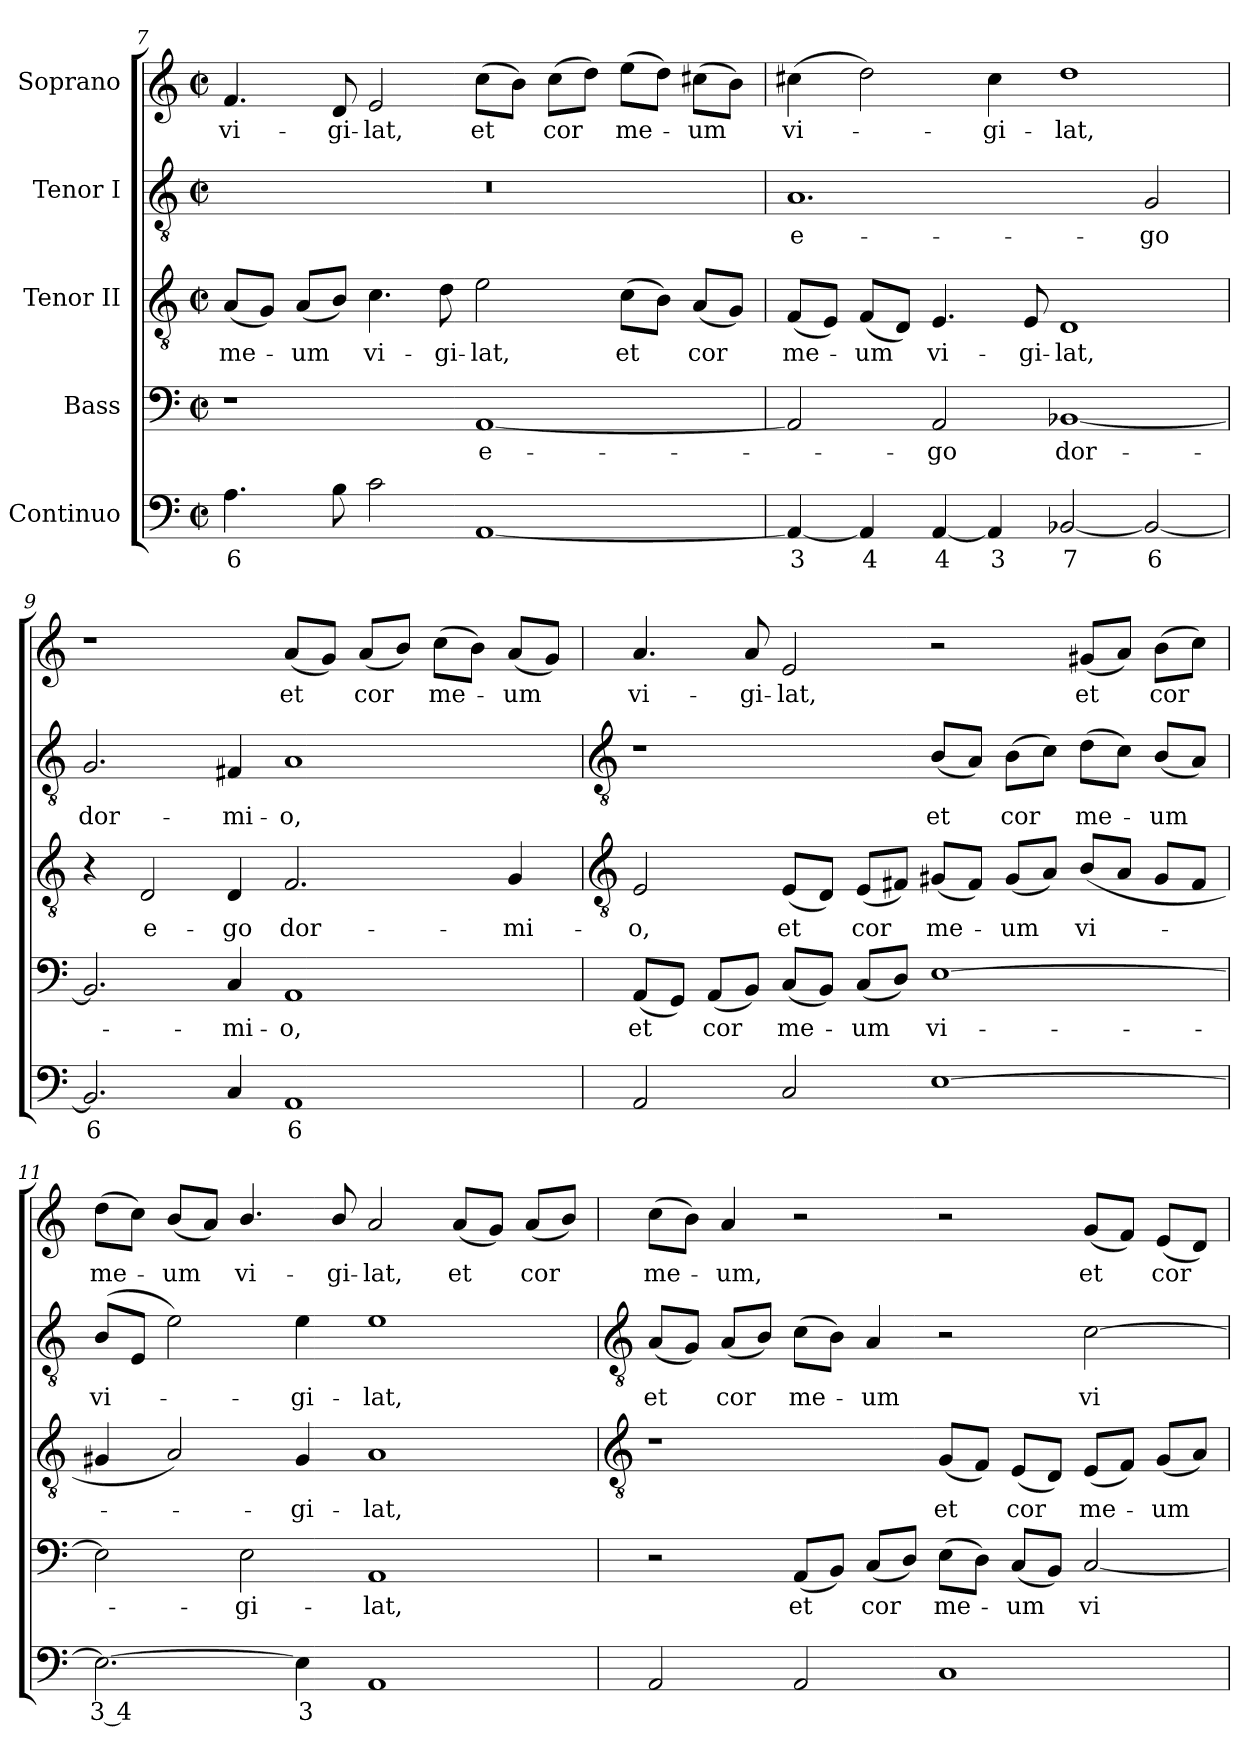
**kern	**text	**kern	**text	**kern	**text	**kern	**text	**kern	**text
*part5	*part5	*part4	*part4	*part3	*part3	*part2	*part2	*part1	*part1
*staff5	*staff5	*staff4	*staff4	*staff3	*staff3	*staff2	*staff2	*staff1	*staff1
*I"Continuo	*	*I"Bass	*	*I"Tenor II	*	*I"Tenor I	*	*I"Soprano	*
!!LO:LB:g=z
*clefF4	*	*clefF4	*	*clefGv2	*	*clefGv2	*	*clefG2	*
*k[]	*	*k[]	*	*k[]	*	*k[]	*	*k[]	*
*C:	*	*C:	*	*C:	*	*C:	*	*C:	*
*M4/2	*	*M4/2	*	*M4/2	*	*M4/2	*	*M4/2	*
*met(c|)	*	*met(c|)	*	*met(c|)	*	*met(c|)	*	*met(c|)	*
=7	=7	=7	=7	=7	=7	=7	=7	=7	=7
!	!LO:LY:b	!	!	!	!LO:LY:b	!	!	!	!LO:LY:b
4.A	6	1r	.	(<8AL	me-	0r	.	4.f	vi-
.	.	.	.	8GJ)	.	.	.	.	.
!	!	!	!	!	!LO:LY:b	!	!	!	!
.	.	.	.	(<8AL	um	.	.	.	.
!	!	!	!	!	!	!	!	!	!LO:LY:b
8B	.	.	.	8BJ)	.	.	.	8d	-gi-
!	!	!	!	!	!LO:LY:b	!	!	!	!LO:LY:b
2c	.	.	.	4.c	vi-	.	.	2e	-lat,
!	!	!	!	!	!LO:LY:b	!	!	!	!
.	.	.	.	8d	-gi-	.	.	.	.
!	!	!	!LO:LY:b	!	!LO:LY:b	!	!	!	!LO:LY:b
[1AA	.	[1AA	e-	2e	-lat,	.	.	(>8ccL	et
.	.	.	.	.	.	.	.	8bJ)	.
!	!	!	!	!	!	!	!	!	!LO:LY:b
.	.	.	.	.	.	.	.	(>8ccL	cor
.	.	.	.	.	.	.	.	8ddJ)	.
!	!	!	!	!	!LO:LY:b	!	!	!	!LO:LY:b
.	.	.	.	(>8cL	et	.	.	(>8eeL	me-
.	.	.	.	8BJ)	.	.	.	8ddJ)	.
!	!	!	!	!	!LO:LY:b	!	!	!	!LO:LY:b
.	.	.	.	(<8AL	cor	.	.	(>8cc#XL	um
.	.	.	.	8GJ)	.	.	.	8bJ)	.
=8	=8	=8	=8	=8	=8	=8	=8	=8	=8
!	!LO:LY:b	!	!	!	!LO:LY:b	!	!LO:LY:b	!	!LO:LY:b
4AA_	3	2AA]	.	(<8FL	me-	1.A	e-	(>4cc#X	vi-
.	.	.	.	8EJ)	.	.	.	.	.
!	!LO:LY:b	!	!	!	!LO:LY:b	!	!	!	!
4AA]	4	.	.	(<8FL	um	.	.	2dd)	.
.	.	.	.	8DJ)	.	.	.	.	.
!	!LO:LY:b	!	!LO:LY:b	!	!LO:LY:b	!	!	!	!
[4AA	4	2AA	go	4.E	vi-	.	.	.	.
!	!LO:LY:b	!	!	!	!	!	!	!	!LO:LY:b
4AA]	3	.	.	.	.	.	.	4cc#	gi-
!	!	!	!	!	!LO:LY:b	!	!	!	!
.	.	.	.	8E	-gi-	.	.	.	.
!	!LO:LY:b	!	!LO:LY:b	!	!LO:LY:b	!	!	!	!LO:LY:b
[2BB-X	7	[1BB-X	dor-	1D	-lat,	.	.	1dd	-lat,
!	!LO:LY:b	!	!	!	!	!	!LO:LY:b	!	!
2BB-_	6	.	.	.	.	2G	-go	.	.
=9	=9	=9	=9	=9	=9	=9	=9	=9	=9
!	!LO:LY:b	!	!	!	!	!	!LO:LY:b	!	!
2.BB-]	6	2.BB-]	.	4r	.	2.G	dor-	1r	.
!	!	!	!	!	!LO:LY:b	!	!	!	!
.	.	.	.	2D	e-	.	.	.	.
!	!	!	!LO:LY:b	!	!LO:LY:b	!	!LO:LY:b	!	!
4C	.	4C/	mi-	4D	-go	4F#X	-mi-	.	.
!	!LO:LY:b	!	!LO:LY:b	!	!LO:LY:b	!	!LO:LY:b	!	!LO:LY:b
1AA	6	1AA	-o,	2.F	dor-	1A	-o,	(<8aL	et
.	.	.	.	.	.	.	.	8gJ)	.
!	!	!	!	!	!	!	!	!	!LO:LY:b
.	.	.	.	.	.	.	.	(<8aL	cor
.	.	.	.	.	.	.	.	8bJ)	.
!	!	!	!	!	!	!	!	!	!LO:LY:b
.	.	.	.	.	.	.	.	(>8ccL	me-
.	.	.	.	.	.	.	.	8bJ)	.
!	!	!	!	!	!LO:LY:b	!	!	!	!LO:LY:b
.	.	.	.	4G	-mi-	.	.	(<8aL	um
.	.	.	.	.	.	.	.	8gJ)	.
!!LO:LB:g=z
=10	=10	=10	=10	=10	=10	=10	=10	=10	=10
*	*	*	*	*clefGv2	*	*clefGv2	*	*	*
!	!	!	!LO:LY:b	!	!LO:LY:b	!	!	!	!LO:LY:b
2AA	.	(<8AAL	et	2E	-o,	1r	.	4.a	vi-
.	.	8GGJ)	.	.	.	.	.	.	.
!	!	!	!LO:LY:b	!	!	!	!	!	!
.	.	(<8AAL	cor	.	.	.	.	.	.
!	!	!	!	!	!	!	!	!	!LO:LY:b
.	.	8BBJ)	.	.	.	.	.	8a	-gi-
!	!	!	!LO:LY:b	!	!LO:LY:b	!	!	!	!LO:LY:b
2C	.	(<8CL	me-	(<8EL	et	.	.	2e	-lat,
.	.	8BBJ)	.	8DJ)	.	.	.	.	.
!	!	!	!LO:LY:b	!	!LO:LY:b	!	!	!	!
.	.	(<8CL	um	(<8EL	cor	.	.	.	.
.	.	8DJ)	.	8F#XJ)	.	.	.	.	.
!	!	!	!LO:LY:b	!	!LO:LY:b	!	!LO:LY:b	!	!
[1E	.	[1E	vi-	(<8G#XL	me-	(<8BL	et	2r	.
.	.	.	.	8F#J)	.	8AJ)	.	.	.
!	!	!	!	!	!LO:LY:b	!	!LO:LY:b	!	!
.	.	.	.	(<8G#L	um	(>8BL	cor	.	.
.	.	.	.	8AJ)	.	8cJ)	.	.	.
!	!	!	!	!	!LO:LY:b	!	!LO:LY:b	!	!LO:LY:b
.	.	.	.	(<8BL	vi-	(>8dL	me-	(<8g#XL	et
.	.	.	.	8AJ	.	8cJ)	.	8aJ)	.
!	!	!	!	!	!	!	!LO:LY:b	!	!LO:LY:b
.	.	.	.	8G#L	.	(<8BL	um	(>8bL	cor
.	.	.	.	8F#J	.	8AJ)	.	8ccJ)	.
=11	=11	=11	=11	=11	=11	=11	=11	=11	=11
!	!LO:LY:b	!	!	!	!	!	!LO:LY:b	!	!LO:LY:b
2.E_	3 4	2E]	.	4G#X	.	(>8BL	vi-	(>8ddL	me-
.	.	.	.	.	.	8EJ	.	8ccJ)	.
!	!	!	!	!	!	!	!	!	!LO:LY:b
.	.	.	.	2A)	.	2e)	.	(<8bL	um
.	.	.	.	.	.	.	.	8aJ)	.
!	!	!	!LO:LY:b	!	!	!	!	!	!LO:LY:b
.	.	2E	gi-	.	.	.	.	4.b/	vi-
!	!LO:LY:b	!	!	!	!LO:LY:b	!	!LO:LY:b	!	!
4E]	3	.	.	4G#	gi-	4e	gi-	.	.
!	!	!	!	!	!	!	!	!	!LO:LY:b
.	.	.	.	.	.	.	.	8b/	-gi-
!	!	!	!LO:LY:b	!	!LO:LY:b	!	!LO:LY:b	!	!LO:LY:b
1AA	.	1AA	-lat,	1A	-lat,	1e	-lat,	2a	-lat,
!	!	!	!	!	!	!	!	!	!LO:LY:b
.	.	.	.	.	.	.	.	(<8aL	et
.	.	.	.	.	.	.	.	8gJ)	.
!	!	!	!	!	!	!	!	!	!LO:LY:b
.	.	.	.	.	.	.	.	(<8aL	cor
.	.	.	.	.	.	.	.	8bJ)	.
!!LO:LB:g=z
=12	=12	=12	=12	=12	=12	=12	=12	=12	=12
*	*	*	*	*clefGv2	*	*clefGv2	*	*	*
!	!	!	!	!	!	!	!LO:LY:b	!	!LO:LY:b
2AA	.	2r	.	1r	.	(<8AL	et	(>8ccL	me-
.	.	.	.	.	.	8GJ)	.	8bJ)	.
!	!	!	!	!	!	!	!LO:LY:b	!	!LO:LY:b
.	.	.	.	.	.	(<8AL	cor	4a	um,
.	.	.	.	.	.	8BJ)	.	.	.
!	!	!	!LO:LY:b	!	!	!	!LO:LY:b	!	!
2AA	.	(<8AAL	et	.	.	(>8cL	me-	2r	.
.	.	8BBJ)	.	.	.	8BJ)	.	.	.
!	!	!	!LO:LY:b	!	!	!	!LO:LY:b	!	!
.	.	(<8CL	cor	.	.	4A	um	.	.
.	.	8DJ)	.	.	.	.	.	.	.
!	!	!	!LO:LY:b	!	!LO:LY:b	!	!	!	!
1C	.	(>8EL	me-	(<8GL	et	2r	.	2r	.
.	.	8DJ)	.	8FJ)	.	.	.	.	.
!	!	!	!LO:LY:b	!	!LO:LY:b	!	!	!	!
.	.	(<8CL	um	(<8EL	cor	.	.	.	.
.	.	8BBJ)	.	8DJ)	.	.	.	.	.
!	!	!	!LO:LY:b	!	!LO:LY:b	!	!LO:LY:b	!	!LO:LY:b
.	.	[2C	vi-	(<8EL	me-	[2c	vi-	(<8gL	et
.	.	.	.	8FJ)	.	.	.	8fJ)	.
!	!	!	!	!	!LO:LY:b	!	!	!	!LO:LY:b
.	.	.	.	(<8GL	um	.	.	(<8eL	cor
.	.	.	.	8AJ)	.	.	.	8dJ)	.
=	=	=	=	=	=	=	=	=	=
*-	*-	*-	*-	*-	*-	*-	*-	*-	*-
